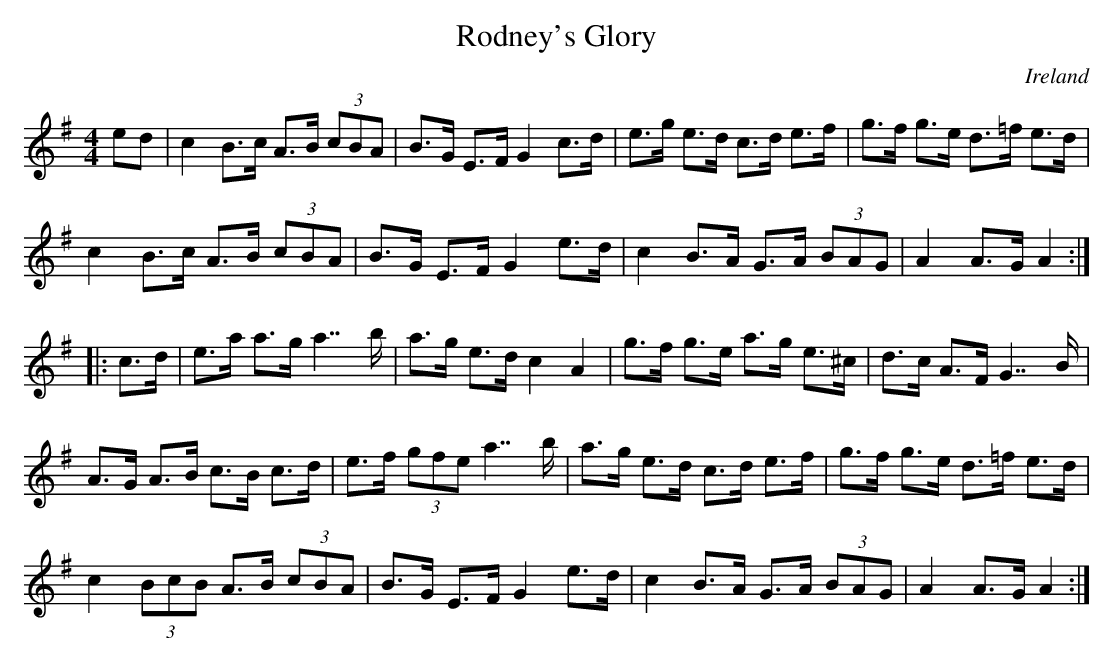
X:1
T:Rodney's Glory
O:Ireland
M:4/4
K:ADor
ed|\
c2 B>c A>B (3cBA|B>G E>F G2 c>d|\
e>g e>d c>d e>f|g>f g>e d>=f e>d|
c2 B>c A>B (3cBA|B>G E>F G2 e>d|\
c2 B>A G>A (3BAG|A2 A>G A2:|
|:c>d|\
e>a a>g a7/2b/|a>g e>d c2A2|\
g>f g>e a>g e>^c|d>c A>F G7/2 B/|
A>G A>B c>B c>d|e>f (3gfe a7/2b/|\
a>g e>d c>d e>f|g>f g>e d>=f e>d|
c2 (3BcB A>B (3cBA|B>G E>F G2 e>d|\
c2 B>A G>A (3BAG|A2 A>G A2:|
